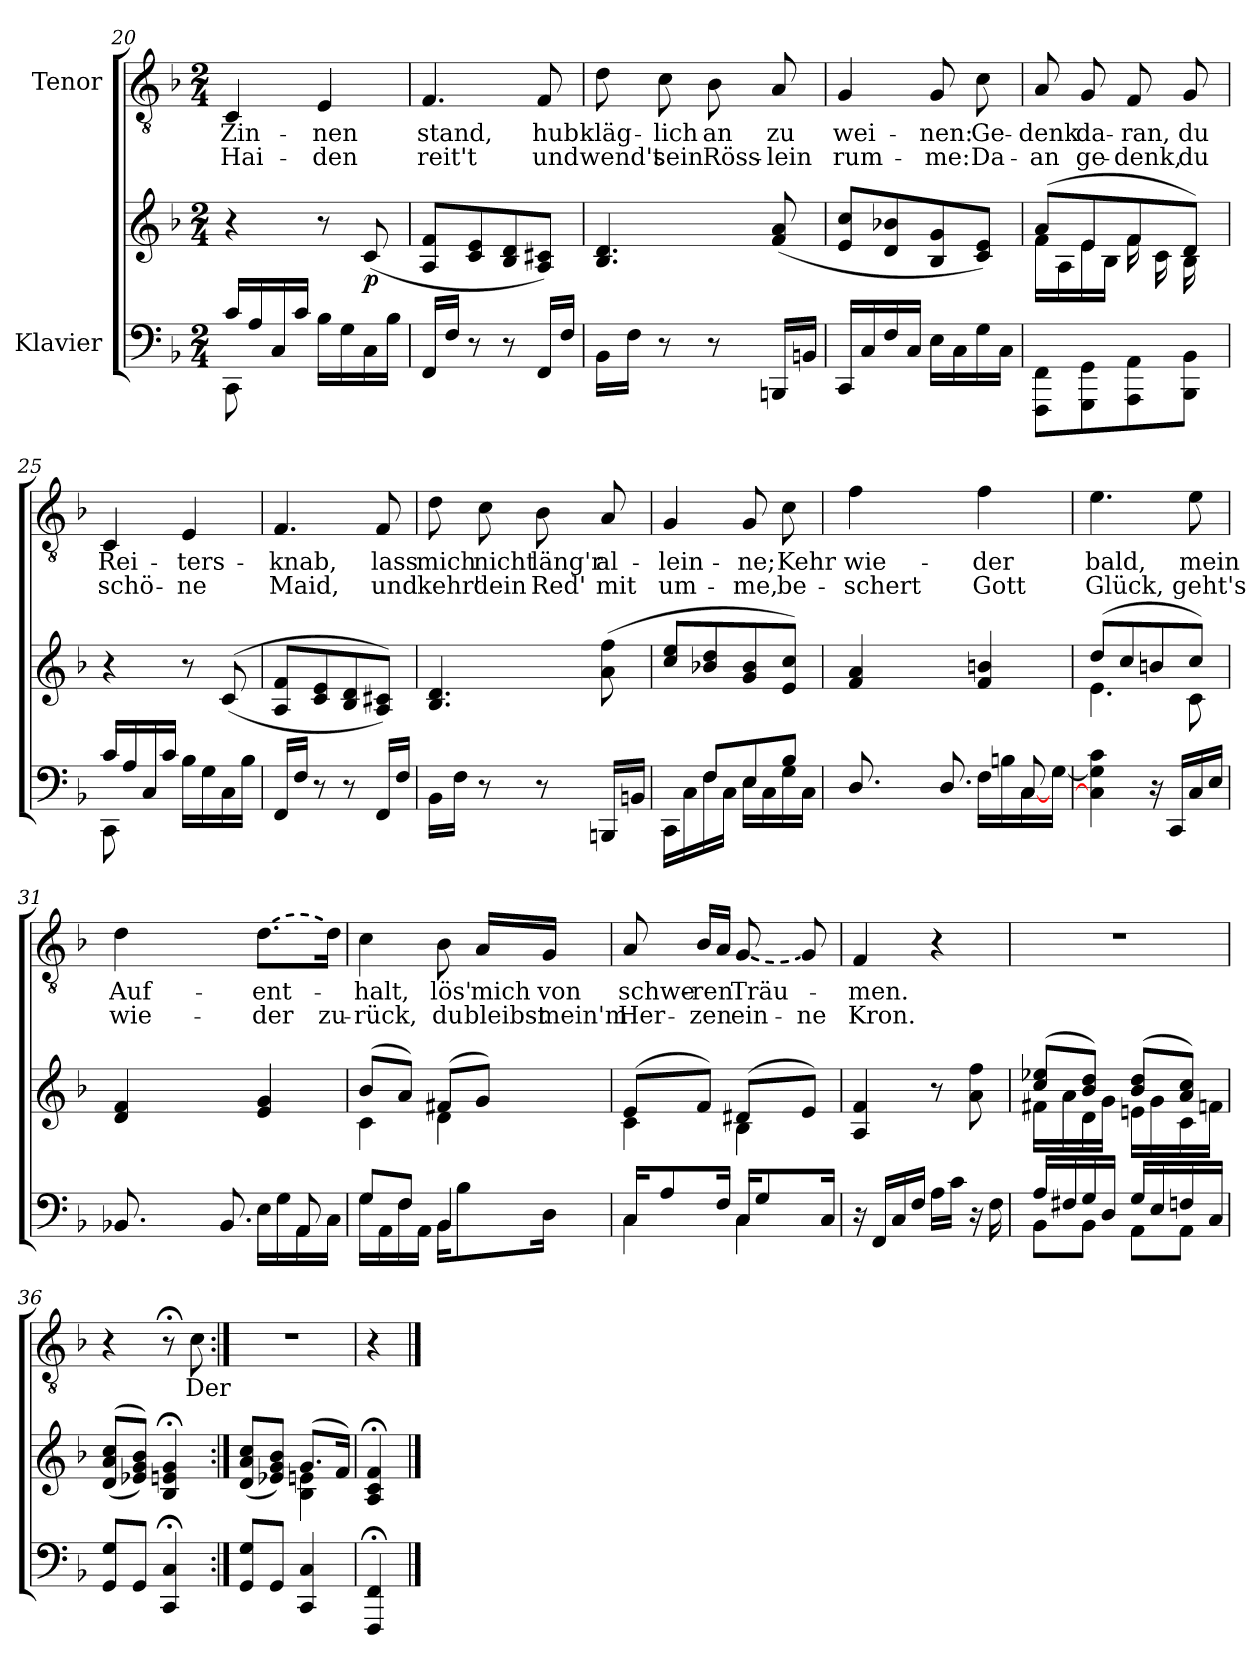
**kern	**kern	**dynam	**kern	**text	**text
*part2	*part2	*part2	*part1	*part1	*part1
*staff3	*staff2	*staff2/3	*staff1	*staff1	*staff1
*I"Klavier	*	*	*I"Tenor	*	*
*clefF4	*clefG2	*	*clefGv2	*	*
*k[b-]	*k[b-]	*	*k[b-]	*	*
*M2/4	*M2/4	*	*M2/4	*	*
=20	=20	=20	=20	=20	=20
*^	*	*	*	*	*
!	!	!	!	!	!LO:LY:b	!LO:LY:b
16c/LL	8CC\	4r	.	4C/	Zin-	Hai-
16A/	.	.	.	.	.	.
16C/	4.ryy	.	.	.	.	.
16c/JJ	.	.	.	.	.	.
!	!	!	!	!	!LO:LY:b	!LO:LY:b
16B-\LL	.	8r	.	4E/	-nen	-den
16G\	.	.	.	.	.	.
!	!	!	!LO:DY:b	!	!	!
16C\	.	(<8c/	p	.	.	.
16B-\JJ	.	.	.	.	.	.
*v	*v	*	*	*	*	*
=21	=21	=21	=21	=21	=21
!	!	!	!	!LO:LY:b	!LO:LY:b
16FF/LL	8A/ 8f/L	.	4.F/	stand,	reit't
16F/JJ	.	.	.	.	.
8r	8c/ 8e/	.	.	.	.
8r	8B-/ 8d/	.	.	.	.
!	!	!	!	!LO:LY:b	!LO:LY:b
16FF/LL	8A/ 8c#X/J)	.	8F/	hub	und
16F/JJ	.	.	.	.	.
=22	=22	=22	=22	=22	=22
!	!	!	!	!LO:LY:b	!LO:LY:b
16BB-\LL	4.B-/ 4.d/	.	8d\	kläg-	wend't
16F\JJ	.	.	.	.	.
!	!	!	!	!LO:LY:b	!LO:LY:b
8r	.	.	8c\	-lich	sein
!	!	!	!	!LO:LY:b	!LO:LY:b
8r	.	.	8B-\	an	Röss-
!	!	!	!	!LO:LY:b	!LO:LY:b
16BBBn/LL	(<8f/ 8a/	.	8A/	zu	-lein
16BBn/JJ	.	.	.	.	.
=23	=23	=23	=23	=23	=23
!	!	!	!	!LO:LY:b	!LO:LY:b
16CC/LL	8e/ 8cc/L	.	4G/	wei-	rum-
16C/	.	.	.	.	.
16F/	8d/ 8b-X/	.	.	.	.
16C/JJ	.	.	.	.	.
!	!	!	!	!LO:LY:b	!LO:LY:b
16E\LL	8B-/ 8g/	.	8G/	-nen:	-me:
16C\	.	.	.	.	.
!	!	!	!	!LO:LY:b	!LO:LY:b
16G\	8c/ 8e/J)	.	8c\	Ge-	Da-
16C\JJ	.	.	.	.	.
=24	=24	=24	=24	=24	=24
*^	*^	*	*	*	*
!	!	!	!	!	!	!LO:LY:b	!LO:LY:b
4..ryy	8FFF\ 8FF\L	(>8a/L	16f\LL	.	8A/	-denk	-an
.	.	.	16A\	.	.	.	.
!	!	!	!	!	!	!LO:LY:b	!LO:LY:b
.	8GGG\ 8GG\	8e/	16e\	.	8G/	da-	ge-
.	.	.	16B-\JJ	.	.	.	.
!	!	!	!	!	!	!LO:LY:b	!LO:LY:b
.	8AAA\ 8AA\	8f/	16f\LL	.	8F/	-ran,	-denk,
.	.	.	16c\	.	.	.	.
!	!	!	!	!	!	!LO:LY:b	!LO:LY:b
.	8BBB-\ 8BB-\J	8d/J)	16B-\	.	8G/	du	du
16D/JJ	.	.	16ryy	.	.	.	.
!!LO:LB:g=z
=25	=25	=25	=25	=25	=25	=25	=25
!	!	!	!	!	!	!LO:LY:b	!LO:LY:b
*	*	*v	*v	*	*	*	*
16c/LL	8CC\	4r	.	4C/	Rei-	schö-
16A/	.	.	.	.	.	.
16C/	4.ryy	.	.	.	.	.
16c/JJ	.	.	.	.	.	.
!	!	!	!	!	!LO:LY:b	!LO:LY:b
16B-\LL	.	8r	.	4E/	-ters-	-ne
16G\	.	.	.	.	.	.
16C\	.	(<(<8c/	.	.	.	.
16B-\JJ	.	.	.	.	.	.
*v	*v	*	*	*	*	*
=26	=26	=26	=26	=26	=26
!	!	!	!	!LO:LY:b	!LO:LY:b
16FF/LL	8A/ 8f/L	.	4.F/	-knab,	Maid,
16F/JJ	.	.	.	.	.
8r	8c/ 8e/	.	.	.	.
8r	8B-/ 8d/	.	.	.	.
!	!	!	!	!LO:LY:b	!LO:LY:b
16FF/LL	8A/ 8c#X/J))	.	8F/	lass	und
16F/JJ	.	.	.	.	.
=27	=27	=27	=27	=27	=27
!	!	!	!	!LO:LY:b	!LO:LY:b
16BB-\LL	4.B-/ 4.d/	.	8d\	mich	kehr'
16F\JJ	.	.	.	.	.
!	!	!	!	!LO:LY:b	!LO:LY:b
8r	.	.	8c\	nicht	dein
!	!	!	!	!LO:LY:b	!LO:LY:b
8r	.	.	8B-\	läng'r	Red'
!	!	!	!	!LO:LY:b	!LO:LY:b
16BBBn/LL	(>8a\ 8ff\	.	8A/	al-	mit
16BBn/JJ	.	.	.	.	.
=28	=28	=28	=28	=28	=28
*^	*	*	*	*	*
!	!	!	!	!	!LO:LY:b	!LO:LY:b
8ryy	16CC\LL	8cc/ 8ee/L	.	4G/	-lein-	um-
.	16C\	.	.	.	.	.
8F/L	16F\	8b-X/ 8dd/	.	.	.	.
.	16C\JJ	.	.	.	.	.
!	!	!	!	!	!LO:LY:b	!LO:LY:b
8E/	16E\LL	8g/ 8b-/	.	8G/	-ne;	-me,
.	16C\	.	.	.	.	.
!	!	!	!	!	!LO:LY:b	!LO:LY:b
8B-/J	16G\	8e/ 8cc/J)	.	8c\	Kehr	be-
.	16C\JJ	.	.	.	.	.
=29	=29	=29	=29	=29	=29	=29
!	!	!	!LO:DY:b	!	!LO:LY:b	!LO:LY:b
!	!	!	!LO:DY:n=1:b	!	!	!
8.D/	16D\LLyy	4f/ 4a/	other-dynamics f	4f\	wie-	-schert
.	16F\	.	.	.	.	.
.	16A\	.	.	.	.	.
8.D/	16D\JJyy	.	.	.	.	.
!	!	!	!	!	!LO:LY:b	!LO:LY:b
.	16F\LL	4f/ 4bn/	.	4f\	-der	Gott
.	16Bn\	.	.	.	.	.
8C/	[16C\	.	.	.	.	.
.	[16G\JJ	.	.	.	.	.
=30	=30	=30	=30	=30	=30	=30
*	*	*^	*	*	*	*
!	!	!	!	!	!	!LO:LY:b	!LO:LY:b
*v	*v	*	*	*	*	*	*
4C\] 4G\] 4c\	(>8dd/L	4.e\	.	4.e\	bald,	Glück,
.	8cc/	.	.	.	.	.
16r	8bn/	.	.	.	.	.
16CC/LL	.	.	.	.	.	.
!	!	!	!	!	!LO:LY:b	!LO:LY:b
16C/	8cc/J)	8c\	.	8e\	mein	geht's
16E/JJ	.	.	.	.	.	.
*	*v	*v	*	*	*	*
!!LO:LB:g=z
=31	=31	=31	=31	=31	=31
*^	*	*	*	*	*
!	!	!	!	!	!LO:LY:b	!LO:LY:b
8.BB-X/	16BB-\LLyy	4d/ 4f/	.	4d\	Auf-	wie-
.	16D\	.	.	.	.	.
.	16F\	.	.	.	.	.
8.BB-/	16BB-\JJyy	.	.	.	.	.
!	!	!	!	!LO:T:dash	!LO:LY:b	!LO:LY:b
.	16E\LL	4e/ 4g/	.	[8.d\L	-ent-	-der
.	16G\	.	.	.	.	.
8AA/	16AA\	.	.	.	.	.
!	!	!	!	!	!	!LO:LY:b
.	16C\JJ	.	.	16d\Jk]	.	zu-
=32	=32	=32	=32	=32	=32	=32
*	*	*^	*	*	*	*
!	!	!	!	!	!	!LO:LY:b	!LO:LY:b
8G/L	16G\LL	(>8b-/L	4c\	.	4c\	-halt,	-rück,
.	16AA\	.	.	.	.	.	.
8F/J	16F\	8a/J)	.	.	.	.	.
.	16AA\JJ	.	.	.	.	.	.
!	!	!	!	!	!	!LO:LY:b	!LO:LY:b
4BB-/	16BB-\KL	(>8f#X/L	4d\	.	8B-\	lös'	du
.	8B-\	.	.	.	.	.	.
!	!	!	!	!	!	!LO:LY:b	!LO:LY:b
.	.	8g/J)	.	.	16A/LL	mich	bleibst
!	!	!	!	!	!	!LO:LY:b	!LO:LY:b
.	16D\Jk	.	.	.	16G/JJ	von	mein'm
=33	=33	=33	=33	=33	=33	=33	=33
!	!	!	!	!	!	!LO:LY:b	!LO:LY:b
16C/KL	4C\	(>8e/L	4c\	.	8A/	schwe-	Her-
8A/	.	.	.	.	.	.	.
!	!	!	!	!	!	!LO:LY:b	!LO:LY:b
.	.	8f/J)	.	.	16B-/LL	-ren	-zen
16F/Jk	.	.	.	.	16A/JJ	.	.
!	!	!	!	!	!LO:T:dash	!LO:LY:b	!LO:LY:b
16C/KL	4C\	(>8d#X/L	4B-\	.	[8G/	Träu-	ein-
8G/	.	.	.	.	.	.	.
!	!	!	!	!	!	!	!LO:LY:b
.	.	8e/J)	.	.	8G/]	.	-ne
16C/Jk	.	.	.	.	.	.	.
*v	*v	*	*	*	*	*	*
*	*v	*v	*	*	*	*
=34	=34	=34	=34	=34	=34
!	!	!	!	!LO:LY:b	!LO:LY:b
16r	4A/ 4f/	.	4F/	-men.	Kron.
16FF/LL	.	.	.	.	.
16C/	.	.	.	.	.
16F/JJ	.	.	.	.	.
16A\LL	8r	.	4r	.	.
16c\JJ	.	.	.	.	.
!	!	!LO:DY:b	!	!	!
!	!	!LO:DY:n=1:b	!	!	!
16r	8a\ 8ff\	f other-dynamics	.	.	.
16F\	.	.	.	.	.
=35	=35	=35	=35	=35	=35
*^	*^	*	*	*	*
16A/LL	8BB-\L	(>8cc/ 8ee-X/L	16f#X\LL	.	2r	.	.
16F#X/	.	.	16a\	.	.	.	.
16G/	8BB-\J	8b-/ 8dd/J)	16d\	.	.	.	.
16D/JJ	.	.	16g\JJ	.	.	.	.
16G/LL	8AA\L	(>8b-/ 8dd/L	16en\LL	.	.	.	.
16E/	.	.	16g\	.	.	.	.
16Fn/	8AA\J	8a/ 8cc/J)	16c\	.	.	.	.
16C/JJ	.	.	16fn\JJ	.	.	.	.
*v	*v	*	*	*	*	*	*
*	*v	*v	*	*	*	*
!!LO:LB:g=z
=36	=36	=36	=36	=36	=36
8GG/ 8G/L	(<(<8d/ 8a/ 8cc/L	.	4r	.	.
8GG/J	8e-X/ 8g/ 8b-/J))	.	.	.	.
4CC/; 4C/;	4B-/;< 4en/;< 4g/;<	.	8r;<	.	.
!	!	!	!	!LO:LY:b	!
.	.	.	8c\	Der	.
=37:|!	=37:|!	=37:|!	=37:|!	=37:|!	=37:|!
*	*^	*	*	*	*
8GG/ 8G/L	(<8d/ 8a/ 8cc/L	4ryy	.	2r	.	.
8GG/J	8e-X/ 8g/ 8b-/J)	.	.	.	.	.
4CC/ 4C/	(>8.g/L	4B-\ 4en\	.	.	.	.
.	16f/Jk)	.	.	.	.	.
*	*v	*v	*	*	*	*
=38	=38	=38	=38	=38	=38
4FFF/; 4FF/;	4A/;< 4c/;< 4f/;<	.	4r	.	.
==	==	==	==	==	==
*-	*-	*-	*-	*-	*-
